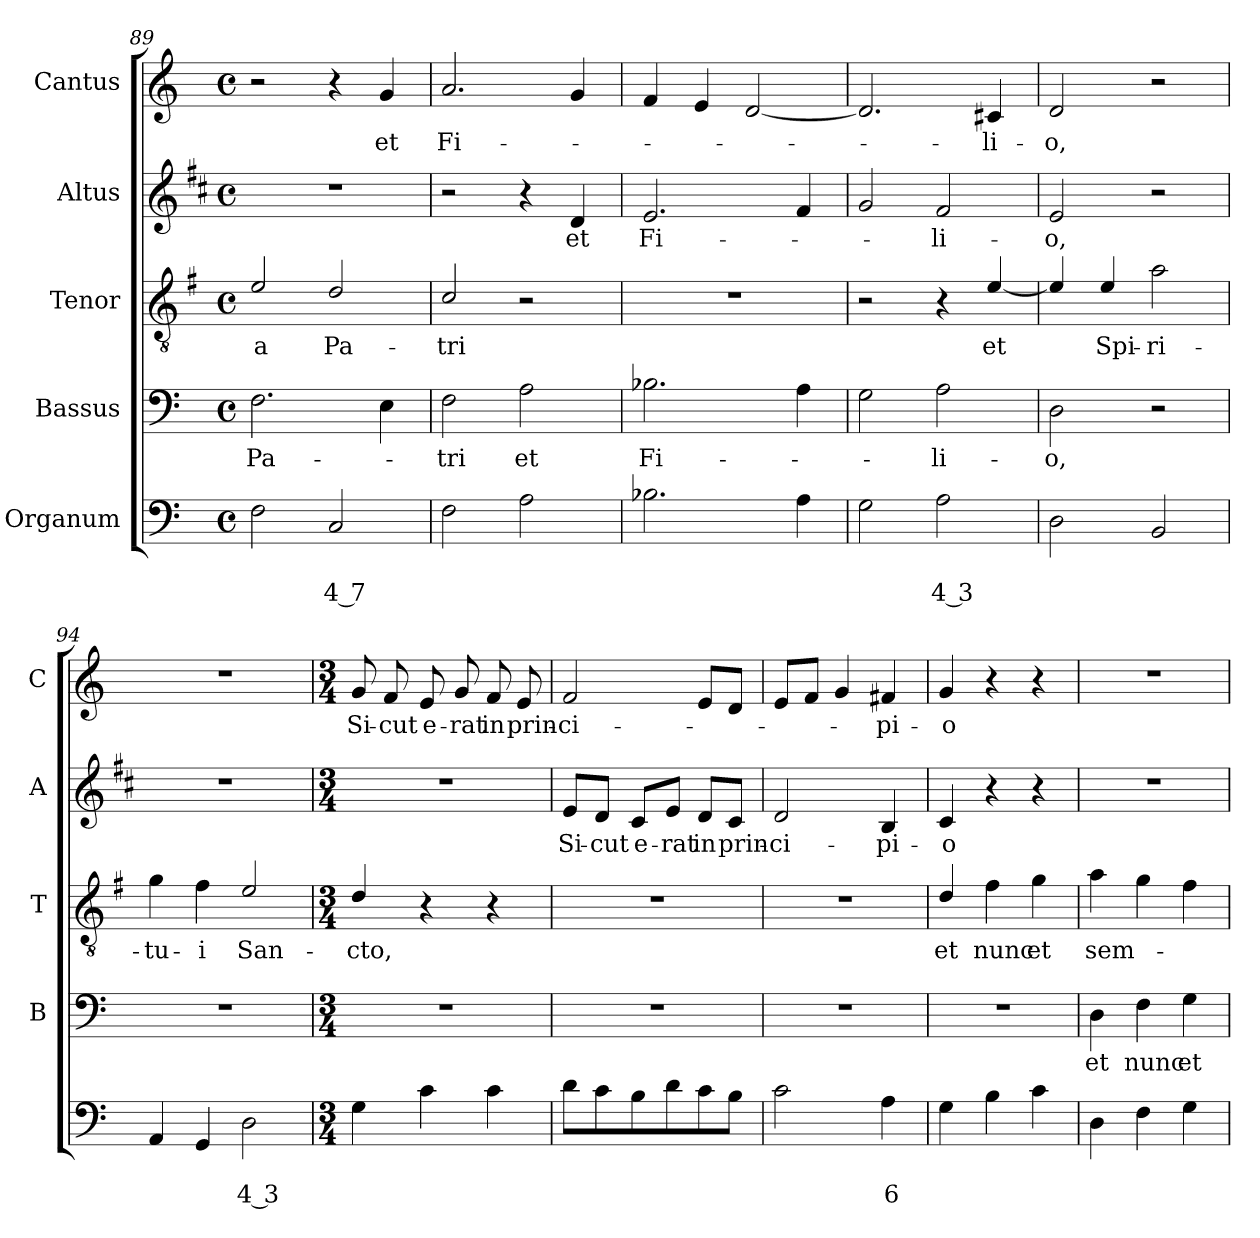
**kern	**text	**text	**kern	**text	**kern	**text	**kern	**text	**kern	**text
*part5	*part5	*part5	*part4	*part4	*part3	*part3	*part2	*part2	*part1	*part1
*staff5	*staff5	*staff5	*staff4	*staff4	*staff3	*staff3	*staff2	*staff2	*staff1	*staff1
*I"Organum	*	*	*I"Bassus	*	*I"Tenor	*	*I"Altus	*	*I"Cantus	*
*	*	*	*I'B	*	*I'T	*	*I'A	*	*I'C	*
*clefF4	*	*	*clefF4	*	*clefGv2	*	*clefG2	*	*clefG2	*
*	*	*	*	*	*ITrd4c7	*	*ITrd1c2	*	*	*
*k[]	*	*	*k[]	*	*k[]	*	*k[]	*	*k[]	*
*C:	*	*	*C:	*	*C:	*	*C:	*	*C:	*
*M4/4	*	*	*M4/4	*	*M4/4	*	*M4/4	*	*M4/4	*
*met(c)	*	*	*met(c)	*	*met(c)	*	*met(c)	*	*met(c)	*
=89	=89	=89	=89	=89	=89	=89	=89	=89	=89	=89
!	!	!	!	!LO:LY:b	!	!LO:LY:b	!	!	!	!
2F\	.	.	2.F\	Pa-	2A/	-a	1r	.	2r	.
!	!	!LO:LY:b	!	!	!	!LO:LY:b	!	!	!	!
2C/	.	4 7	.	.	2G/	Pa-	.	.	4r	.
!	!	!	!	!	!	!	!	!	!	!LO:LY:b
.	.	.	4E\	.	.	.	.	.	4g/	et
=90	=90	=90	=90	=90	=90	=90	=90	=90	=90	=90
!	!	!	!	!LO:LY:b	!	!LO:LY:b	!	!	!	!LO:LY:b
2F\	.	.	2F\	-tri	2F/	-tri	2r	.	2.a/	Fi-
!	!	!	!	!LO:LY:b	!	!	!	!	!	!
2A\	.	.	2A\	et	2r	.	4r	.	.	.
!	!	!	!	!	!	!	!	!LO:LY:b	!	!
.	.	.	.	.	.	.	4c/	et	4g/	.
!!LO:LB:g=z
=91	=91	=91	=91	=91	=91	=91	=91	=91	=91	=91
!	!	!	!	!LO:LY:b	!	!	!	!LO:LY:b	!	!
2.B-X\	.	.	2.B-X\	Fi-	1r	.	2.d/	Fi-	4f/	.
.	.	.	.	.	.	.	.	.	4e/	.
.	.	.	.	.	.	.	.	.	[2d/	.
4A\	.	.	4A\	.	.	.	4e/	.	.	.
=92	=92	=92	=92	=92	=92	=92	=92	=92	=92	=92
2G\	.	.	2G\	.	2r	.	2f/	.	2.d/]	.
!	!	!LO:LY:b	!	!LO:LY:b	!	!	!	!LO:LY:b	!	!
2A\	.	4 3	2A\	-li-	4r	.	2e/	-li-	.	.
!	!	!	!	!	!	!LO:LY:b	!	!	!	!LO:LY:b
.	.	.	.	.	[4A/	et	.	.	4c#X/	-li-
=93	=93	=93	=93	=93	=93	=93	=93	=93	=93	=93
!	!	!	!	!LO:LY:b	!	!	!	!LO:LY:b	!	!LO:LY:b
2D\	.	.	2D\	-o,	4A/]	.	2d/	-o,	2d/	-o,
!	!	!	!	!	!	!LO:LY:b	!	!	!	!
.	.	.	.	.	4A/	Spi-	.	.	.	.
!	!	!	!	!	!	!LO:LY:b	!	!	!	!
2BB/	.	.	2r	.	2d\	-ri-	2r	.	2r	.
=94	=94	=94	=94	=94	=94	=94	=94	=94	=94	=94
!	!	!	!	!	!	!LO:LY:b	!	!	!	!
4AA/	.	.	1r	.	4c\	-tu-	1r	.	1r	.
!	!	!	!	!	!	!LO:LY:b	!	!	!	!
4GG/	.	.	.	.	4B\	-i	.	.	.	.
!	!	!LO:LY:b	!	!	!	!LO:LY:b	!	!	!	!
2D\	.	4 3	.	.	2A/	San-	.	.	.	.
=95	=95	=95	=95	=95	=95	=95	=95	=95	=95	=95
*M3/4	*	*	*M3/4	*	*M3/4	*	*M3/4	*	*M3/4	*
!	!	!	!	!	!	!LO:LY:b	!	!	!	!LO:LY:b
4G\	.	.	2.r	.	4G/	-cto,	2.r	.	8g/	Si-
!	!	!	!	!	!	!	!	!	!	!LO:LY:b
.	.	.	.	.	.	.	.	.	8f/	-cut
!	!	!	!	!	!	!	!	!	!	!LO:LY:b
4c\	.	.	.	.	4r	.	.	.	8e/	e-
!	!	!	!	!	!	!	!	!	!	!LO:LY:b
.	.	.	.	.	.	.	.	.	8g/	-rat
!	!	!	!	!	!	!	!	!	!	!LO:LY:b
4c\	.	.	.	.	4r	.	.	.	8f/	in
!	!	!	!	!	!	!	!	!	!	!LO:LY:b
.	.	.	.	.	.	.	.	.	8e/	prin-
=96	=96	=96	=96	=96	=96	=96	=96	=96	=96	=96
!	!	!	!	!	!	!	!	!LO:LY:b	!	!LO:LY:b
8d\L	.	.	2.r	.	2.r	.	8d/L	Si-	2f/	-ci-
!	!	!	!	!	!	!	!	!LO:LY:b	!	!
8c\	.	.	.	.	.	.	8c/J	-cut	.	.
!	!	!	!	!	!	!	!	!LO:LY:b	!	!
8B\	.	.	.	.	.	.	8B/L	e-	.	.
!	!	!	!	!	!	!	!	!LO:LY:b	!	!
8d\	.	.	.	.	.	.	8d/J	-rat	.	.
!	!	!	!	!	!	!	!	!LO:LY:b	!	!
8c\	.	.	.	.	.	.	8c/L	in	8e/L	.
!	!	!	!	!	!	!	!	!LO:LY:b	!	!
8B\J	.	.	.	.	.	.	8B/J	prin-	8d/J	.
=97	=97	=97	=97	=97	=97	=97	=97	=97	=97	=97
!	!	!	!	!	!	!	!	!LO:LY:b	!	!
2c\	.	.	2.r	.	2.r	.	2c/	-ci-	8e/L	.
.	.	.	.	.	.	.	.	.	8f/J	.
.	.	.	.	.	.	.	.	.	4g/	.
!	!	!LO:LY:b	!	!	!	!	!	!LO:LY:b	!	!LO:LY:b
4A\	.	6	.	.	.	.	4A/	-pi-	4f#X/	-pi-
!!LO:PB:g=z
=98	=98	=98	=98	=98	=98	=98	=98	=98	=98	=98
!	!	!	!	!	!	!LO:LY:b	!	!LO:LY:b	!	!LO:LY:b
4G\	.	.	2.r	.	4G/	et	4B/	-o	4g/	-o
!	!	!	!	!	!	!LO:LY:b	!	!	!	!
4B\	.	.	.	.	4B\	nunc	4r	.	4r	.
!	!	!	!	!	!	!LO:LY:b	!	!	!	!
4c\	.	.	.	.	4c\	et	4r	.	4r	.
=99	=99	=99	=99	=99	=99	=99	=99	=99	=99	=99
!	!	!	!	!LO:LY:b	!	!LO:LY:b	!	!	!	!
4D\	.	.	4D\	et	4d\	sem-	2.r	.	2.r	.
!	!	!	!	!LO:LY:b	!	!	!	!	!	!
4F\	.	.	4F\	nunc	4c\	.	.	.	.	.
!	!	!	!	!LO:LY:b	!	!	!	!	!	!
4G\	.	.	4G\	et	4B\	.	.	.	.	.
=	=	=	=	=	=	=	=	=	=	=
*-	*-	*-	*-	*-	*-	*-	*-	*-	*-	*-
